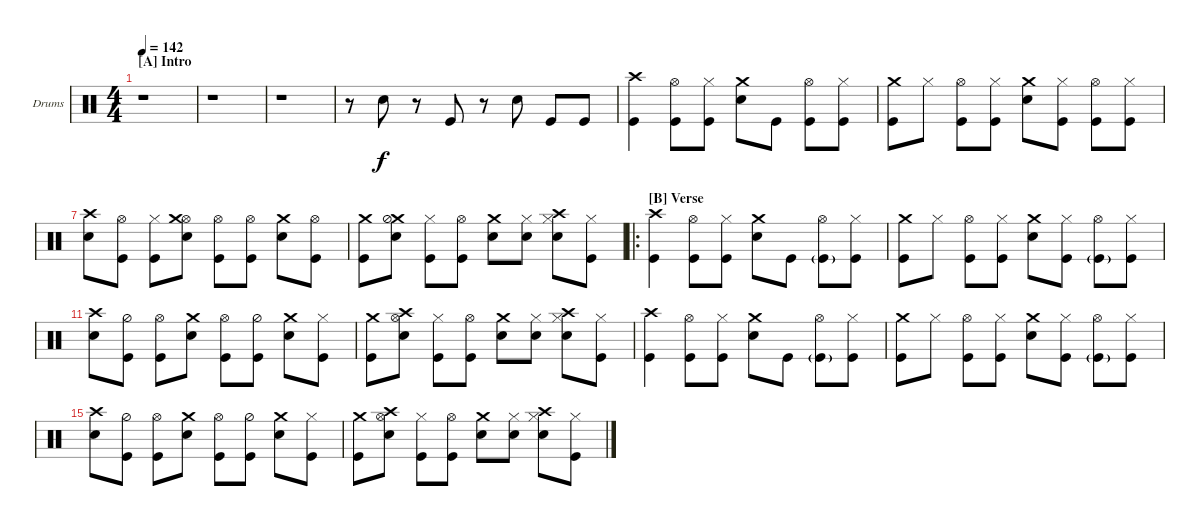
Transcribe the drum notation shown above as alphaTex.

\bracketExtendMode nobrackets
\firstSystemTrackNameOrientation horizontal
\otherSystemsTrackNameOrientation horizontal
\defaultBarNumberDisplay FirstOfSystem
\track ("Drumkit" "Drums") {instrument percussion}
\staff {score}
\articulation defaults
\ts (4 4)
\section ("A" "Intro")
\tempo 142
\clef neutral
\ks c
r.1{dy f} |
r.1 |
r.1 |
r.8 "Snare (hit) 2".8 r.8 "Kick (hit)".8 r.8 "Snare (hit) 2".8 "Kick (hit)".8 "Kick (hit)".8 |
("Kick (hit)" "Crash high (hit)").4 ("Hi-Hat (open)" "Kick (hit)").8 ("Hi-Hat (closed)" "Kick (hit)").8 ("Snare (hit) 2" "Crash medium (hit)").8 "Kick (hit)".8 ("Hi-Hat (open)" "Kick (hit)").8 ("Hi-Hat (closed)" "Kick (hit)").8 |
("Kick (hit)" "Crash medium (hit)").8 "Hi-Hat (closed)".8 ("Kick (hit)" "Hi-Hat (open)").8 ("Hi-Hat (closed)" "Kick (hit)").8 ("Snare (hit) 2" "Crash medium (hit)").8 ("Kick (hit)" "Hi-Hat (closed)").8 ("Hi-Hat (open)" "Kick (hit)").8 ("Hi-Hat (closed)" "Kick (hit)").8 |
("Snare (hit) 2" "Crash high (hit)").8 ("Hi-Hat (open)" "Kick (hit)").8 ("Hi-Hat (closed)" "Kick (hit)").8 ("Snare (hit) 2" "Hi-Hat (open)" "Crash medium (hit)").8 ("Hi-Hat (open)" "Kick (hit)").8 ("Hi-Hat (open)" "Kick (hit)").8 ("Snare (hit) 2" "Crash medium (hit)").8 ("Hi-Hat (open)" "Kick (hit)").8 |
("Kick (hit)" "Crash medium (hit)").8 ("Snare (hit) 2" "Crash medium (hit)" "Hi-Hat (half)").8 ("Hi-Hat (closed)" "Kick (hit)").8 ("Hi-Hat (open)" "Kick (hit)").8 ("Snare (hit) 2" "Crash medium (hit)").8 ("Hi-Hat (closed)" "Snare (hit) 2").8 ("Hi-Hat (closed)" "Snare (hit) 2" "Crash high (hit)").8 ("Hi-Hat (closed)" "Kick (hit)").8 |
\ro
\section ("B" "Verse")
("Kick (hit)" "Crash high (hit)").4 ("Hi-Hat (open)" "Kick (hit)").8 ("Hi-Hat (closed)" "Kick (hit)").8 ("Snare (hit) 2" "Crash medium (hit)").8 "Kick (hit)".8 ("Hi-Hat (open)" "Kick (hit)"{g}).8 ("Hi-Hat (closed)" "Kick (hit)").8 |
("Kick (hit)" "Crash medium (hit)").8 "Hi-Hat (closed)".8 ("Kick (hit)" "Hi-Hat (open)").8 ("Hi-Hat (closed)" "Kick (hit)").8 ("Snare (hit) 2" "Crash medium (hit)").8 ("Kick (hit)" "Hi-Hat (closed)").8 ("Hi-Hat (open)" "Kick (hit)"{g}).8 ("Hi-Hat (closed)" "Kick (hit)").8 |
("Snare (hit) 2" "Crash high (hit)").8 ("Hi-Hat (half)" "Kick (hit)").8 ("Hi-Hat (open)" "Kick (hit)").8 ("Snare (hit) 2" "Crash medium (hit)").8 ("Hi-Hat (open)" "Kick (hit)").8 ("Hi-Hat (half)" "Kick (hit)").8 ("Snare (hit) 2" "Crash medium (hit)").8 ("Hi-Hat (closed)" "Kick (hit)").8 |
("Kick (hit)" "Crash medium (hit)").8 ("Snare (hit) 2" "Hi-Hat (open)" "Crash high (hit)").8 ("Hi-Hat (closed)" "Kick (hit)").8 ("Hi-Hat (open)" "Kick (hit)").8 ("Snare (hit) 2" "Crash medium (hit)").8 ("Hi-Hat (closed)" "Snare (hit) 2").8 ("Hi-Hat (closed)" "Snare (hit) 2" "Crash high (hit)").8 ("Hi-Hat (closed)" "Kick (hit)").8 |
("Kick (hit)" "Crash high (hit)").4 ("Hi-Hat (open)" "Kick (hit)").8 ("Hi-Hat (closed)" "Kick (hit)").8 ("Snare (hit) 2" "Crash medium (hit)").8 "Kick (hit)".8 ("Hi-Hat (open)" "Kick (hit)"{g}).8 ("Hi-Hat (closed)" "Kick (hit)").8 |
("Kick (hit)" "Crash medium (hit)").8 "Hi-Hat (closed)".8 ("Kick (hit)" "Hi-Hat (open)").8 ("Hi-Hat (closed)" "Kick (hit)").8 ("Snare (hit) 2" "Crash medium (hit)").8 ("Kick (hit)" "Hi-Hat (closed)").8 ("Hi-Hat (open)" "Kick (hit)"{g}).8 ("Hi-Hat (closed)" "Kick (hit)").8 |
("Snare (hit) 2" "Crash high (hit)").8 ("Hi-Hat (half)" "Kick (hit)").8 ("Hi-Hat (open)" "Kick (hit)").8 ("Snare (hit) 2" "Crash medium (hit)").8 ("Hi-Hat (open)" "Kick (hit)").8 ("Hi-Hat (half)" "Kick (hit)").8 ("Snare (hit) 2" "Crash medium (hit)").8 ("Hi-Hat (closed)" "Kick (hit)").8 |
("Kick (hit)" "Crash medium (hit)").8 ("Snare (hit) 2" "Hi-Hat (open)" "Crash high (hit)").8 ("Hi-Hat (closed)" "Kick (hit)").8 ("Hi-Hat (open)" "Kick (hit)").8 ("Snare (hit) 2" "Crash medium (hit)").8 ("Hi-Hat (closed)" "Snare (hit) 2").8 ("Hi-Hat (closed)" "Snare (hit) 2" "Crash high (hit)").8 ("Hi-Hat (closed)" "Kick (hit)").8
